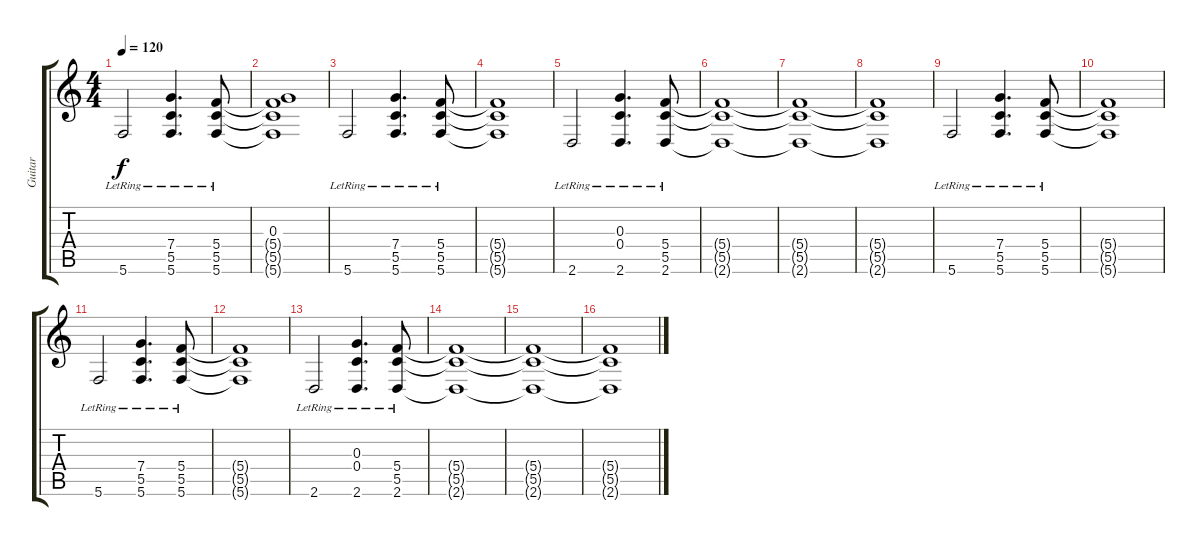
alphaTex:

\track ("Guitar" "Guitar") {instrument acousticguitarsteel}
\staff {score tabs}
\tuning (E4 C4 G3 C3 G2 C2) {hide}
\ts (4 4)
\tempo 120
\clef g2
\ks c
5.6{lr}.2{dy f} (7.4{lr} 5.5{lr} 5.6{lr}).4{d} (5.4{lr} 5.5{lr} 5.6{lr}).8 |
(0.3 5.4{t} 5.5{t} 5.6{t}).1 |
5.6{lr}.2 (7.4{lr} 5.5{lr} 5.6{lr}).4{d} (5.4{lr} 5.5{lr} 5.6{lr}).8 |
(5.4{t} 5.5{t} 5.6{t}).1 |
2.6{lr}.2 (0.3{lr} 0.4{lr} 2.6{lr}).4{d} (5.4{lr} 5.5{lr} 2.6{lr}).8 |
(5.4{t} 5.5{t} 2.6{t}).1 |
(5.4{t} 5.5{t} 2.6{t}).1 |
(5.4{t} 5.5{t} 2.6{t}).1 |
5.6{lr}.2 (7.4{lr} 5.5{lr} 5.6{lr}).4{d} (5.4{lr} 5.5{lr} 5.6{lr}).8 |
(5.4{t} 5.5{t} 5.6{t}).1 |
5.6{lr}.2 (7.4{lr} 5.5{lr} 5.6{lr}).4{d} (5.4{lr} 5.5{lr} 5.6{lr}).8 |
(5.4{t} 5.5{t} 5.6{t}).1 |
2.6{lr}.2 (0.3{lr} 0.4{lr} 2.6{lr}).4{d} (5.4{lr} 5.5{lr} 2.6{lr}).8 |
(5.4{t} 5.5{t} 2.6{t}).1 |
(5.4{t} 5.5{t} 2.6{t}).1 |
(5.4{t} 5.5{t} 2.6{t}).1
